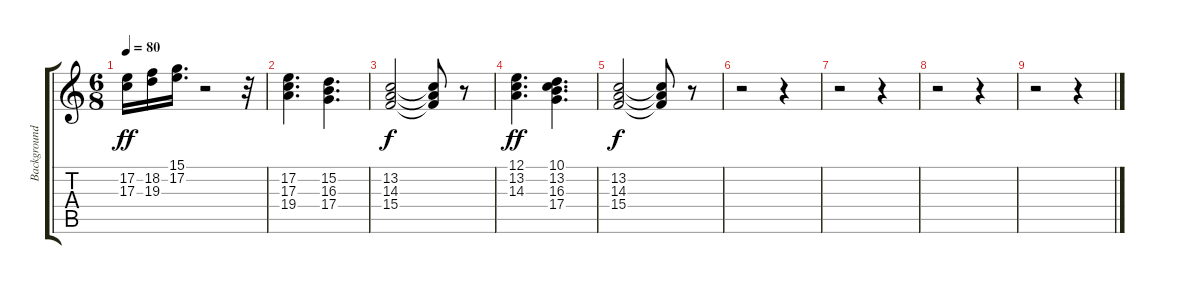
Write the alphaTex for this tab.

\track ("Background Vocals" "Background") {instrument voiceoohs}
\staff {score tabs}
\tuning (E4 B3 G3 D3 A2 E2) {hide}
\ts (6 8)
\tempo 80
\clef g2
\ks c
(17.2 17.3).16{dy ff} (18.2 19.3).16 (15.1 17.2).16{d} r.2 r.32 |
(17.2 17.3 19.4).4{d} (15.2 16.3 17.4).4{d} |
(13.2 14.3 15.4).2{dy f} (13.2{t} 14.3{t} 15.4{t}).8 r.8 |
(12.1 13.2 14.3).4{d dy ff} (10.1 13.2 16.3 17.4).4{d} |
(13.2 14.3 15.4).2{dy f} (13.2{t} 14.3{t} 15.4{t}).8 r.8 |
r.2 r.4 |
r.2 r.4 |
r.2 r.4 |
r.2 r.4
